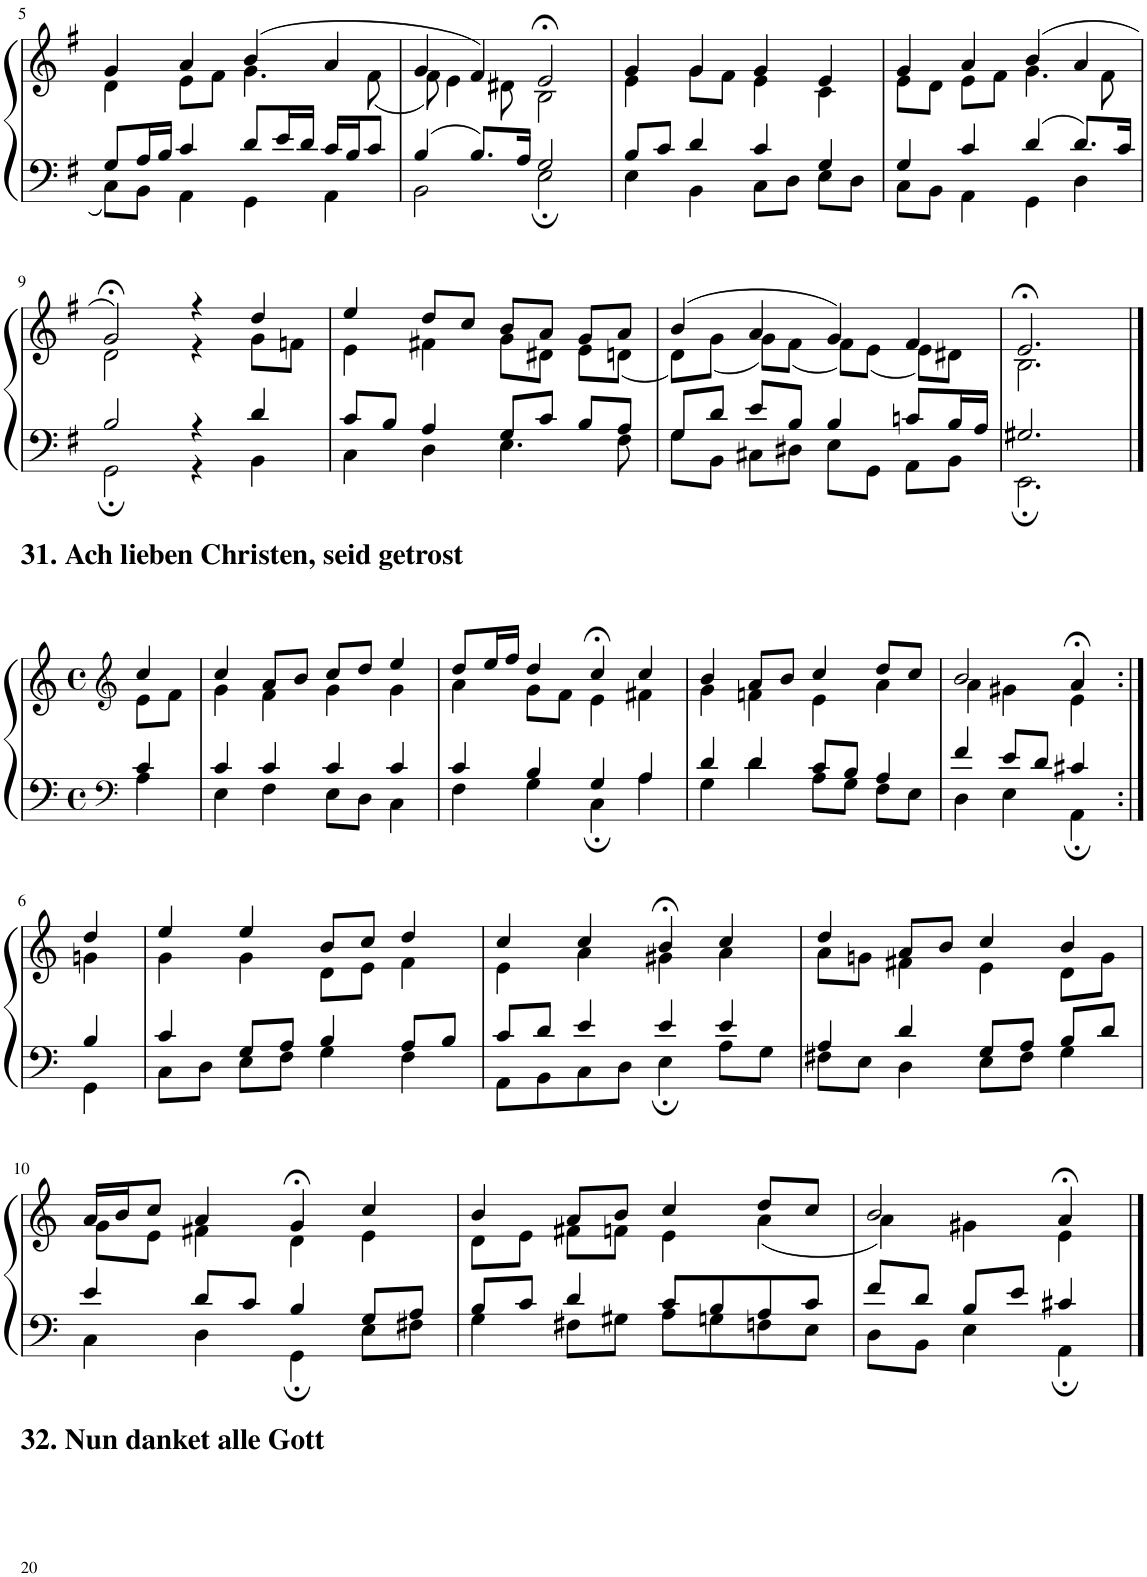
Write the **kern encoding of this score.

**kern	**kern
*part1	*part1
*staff2	*staff1
*I"Piano	*
*I'Pno	*
!!LO:PB:g=z
*clefF4	*clefG2
*k[f#]	*k[f#]
*M4/4	*M4/4
*met(c)	*met(c)
=5	=5
*^	*^
8G/L	8C\L	4g/	4d\
16A/L	8BB\J	.	.
16B/JJ	.	.	.
4c/	4AA\	4a/	8e\L
.	.	.	8f#\J
8d/L	4GG\	(4b/	4.g\
16e/L	.	.	.
16d/JJ	.	.	.
16c/LL	4AA\	4a/	.
16B/J	.	.	.
8c/J	.	.	(8f#\
=6	=6	=6	=6
4B/	2BB\	4g/	8f#\)
.	.	.	4e\
8.B/L	.	4f#/)	.
.	.	.	8d#X\
16A/Jk	.	.	.
2G/	2E;\	2e;</	2B\
=7	=7	=7	=7
8B/L	4E\	4g/	4e\
8c/J	.	.	.
4d/	4BB\	4g/	8g\L
.	.	.	8f#\J
4c/	8C\L	4g/	4e\
.	8D\J	.	.
4G/	8E\L	4e/	4c\
.	8D\J	.	.
=8	=8	=8	=8
4G/	8C\L	4g/	8e\L
.	8BB\J	.	8d\J
4c/	4AA\	4a/	8e\L
.	.	.	8f#\J
4d/	4GG\	(4b/	4.g\
8.d/L	4D\	4a/	.
.	.	.	8f#\
16c/Jk	.	.	.
!!LO:LB:g=z	!!
=9	=9	=9	=9
2B/	2GG;\	2g;</)	2d\
4r	4r	4r	4r
4d/	4BB\	4dd/	8g\L
.	.	.	8fn\J
=10	=10	=10	=10
8c/L	4C\	4ee/	4e\
8B/J	.	.	.
4A/	4D\	8dd/L	4f#X\
.	.	8cc/J	.
8G/L	4.E\	8b/L	8g\L
8c/J	.	8a/J	8d#X\J
8B/L	.	8g/L	8e\L
8A/J	8F#\	8a/J	(8dn\J
=11	=11	=11	=11
8G/L	8G\L	(4b/	8d\L)
8d/J	8BB\J	.	(8g\J
8e/L	8C#X\L	4a/	8g\L)
8B/J	8D#X\J	.	(8f#\J
4B/	8E\L	4g/)	8f#\L)
.	8GG\J	.	(8e\J
8cn/L	8AA\L	4f#/	8e\L)
16B/L	8BB\J	.	8d#X\J
16A/JJ	.	.	.
=12	=12	=12	=12
2.G#X/	2.EE;\	2.e;</	2.B\
!!LO:LB:g=z	!!
==1	==1	==1	==1
*clefF4	*	*clefG2	*
*k[]	*	*k[]	*
*M4/4	*	*M4/4	*
*met(c)	*	*met(c)	*
4c/	4A\	4cc/	8e\L
.	.	.	8f\J
=2	=2	=2	=2
4c/	4E\	4cc/	4g\
4c/	4F\	8a/L	4f\
.	.	8b/J	.
4c/	8E\L	8cc/L	4g\
.	8D\J	8dd/J	.
4c/	4C\	4ee/	4g\
=3	=3	=3	=3
4c/	4F\	8dd/L	4a\
.	.	16ee/L	.
.	.	16ff/JJ	.
4B/	4G\	4dd/	8g\L
.	.	.	8f\J
4G/	4C;\	4cc;</	4e\
4A/	4A\	4cc/	4f#X\
=4	=4	=4	=4
4d/	4G\	4b/	4g\
4d/	4d\	8a/L	4fn\
.	.	8b/J	.
8c/L	8A\L	4cc/	4e\
8B/J	8G\J	.	.
4A/	8F\L	8dd/L	4a\
.	8E\J	8cc/J	.
=5	=5	=5	=5
4f/	4D\	2b/	4a\
8e/L	4E\	.	4g#X\
8d/J	.	.	.
4c#X/	4AA;\	4a;</	4e\
!!LO:LB:g=z	!!
=6:|!	=6:|!	=6:|!	=6:|!
4B/	4GG\	4dd/	4gn\
=7	=7	=7	=7
4c/	8C\L	4ee/	4g\
.	8D\J	.	.
8G/L	8E\L	4ee/	4g\
8A/J	8F\J	.	.
4B/	4G\	8b/L	8d\L
.	.	8cc/J	8e\J
8A/L	4F\	4dd/	4f\
8B/J	.	.	.
=8	=8	=8	=8
8c/L	8AA\L	4cc/	4e\
8d/J	8BB\	.	.
4e/	8C\	4cc/	4a\
.	8D\J	.	.
4e/	4E;\	4b;</	4g#X\
4e/	8A\L	4cc/	4a\
.	8G\J	.	.
=9	=9	=9	=9
4A/	8F#X\L	4dd/	8a\L
.	8E\J	.	8gn\J
4d/	4D\	8a/L	4f#X\
.	.	8b/J	.
8G/L	8E\L	4cc/	4e\
8A/J	8F#\J	.	.
8B/L	4G\	4b/	8d\L
8d/J	.	.	8g\J
!!LO:LB:g=z	!!
=10	=10	=10	=10
4e/	4C\	16a/LL	8g\L
.	.	16b/J	.
.	.	8cc/J	8e\J
8d/L	4D\	4a/	4f#X\
8c/J	.	.	.
4B/	4GG;\	4g;</	4d\
8G/L	8E\L	4cc/	4e\
8A/J	8F#X\J	.	.
=11	=11	=11	=11
8B/L	4G\	4b/	8d\L
8c/J	.	.	8e\J
4d/	8F#X\L	8a/L	8f#X\L
.	8G#X\J	8b/J	8fn\J
8c/L	8A\L	4cc/	4e\
8B/	8Gn\	.	.
8A/	8Fn\	8dd/L	(4a\
8c/J	8E\J	8cc/J	.
=12	=12	=12	=12
8f/L	8D\L	2b/	4a\)
8d/J	8BB\J	.	.
8B/L	4E\	.	4g#X\
8e/J	.	.	.
4c#X/	4AA;\	4a;</	4e\
*v	*v	*	*
*	*v	*v
==	==
*-	*-
